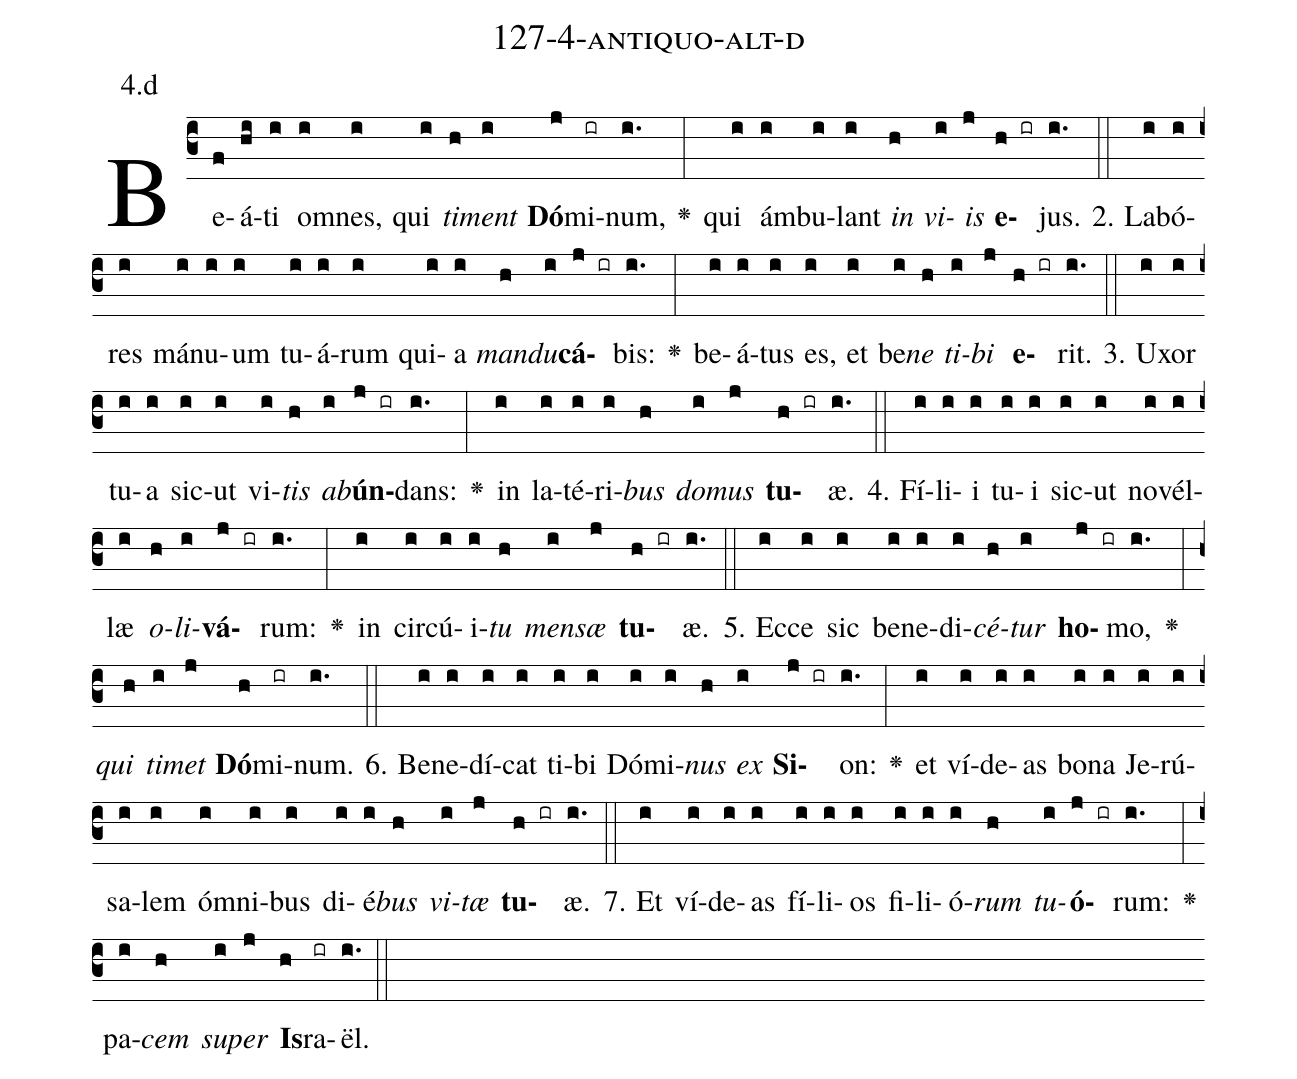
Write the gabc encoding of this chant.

name: 127-4-antiquo-alt-d;
annotation: 4.d;
%%
(c3)Be(f)á(hi)ti(i) om(i)nes,(i) qui(i) <i>ti</i>(h)<i>ment</i>(i) <b>Dó</b>(j)mi(ir)num,(i.) <v>\greheightstar</v>(:) qui(i) ám(i)bu(i)lant(i) <i>in</i>(h) <i>vi</i>(i)<i>is</i>(j) <b>e</b>(h ir)jus.(i.) (::)
2. La(i)bó(i)res(i) má(i)nu(i)um(i) tu(i)á(i)rum(i) qui(i)a(i) <i>man</i>(h)<i>du</i>(i)<b>cá</b>(j ir)bis:(i.) <v>\greheightstar</v>(:) be(i)á(i)tus(i) es,(i) et(i) be(i)<i>ne</i>(h) <i>ti</i>(i)<i>bi</i>(j) <b>e</b>(h ir)rit.(i.) (::)
3. U(i)xor(i) tu(i)a(i) sic(i)ut(i) vi(i)<i>tis</i>(h) <i>ab</i>(i)<b>ún</b>(j ir)dans:(i.) <v>\greheightstar</v>(:) in(i) la(i)té(i)ri(i)<i>bus</i>(h) <i>do</i>(i)<i>mus</i>(j) <b>tu</b>(h ir)æ.(i.) (::)
4. Fí(i)li(i)i(i) tu(i)i(i) sic(i)ut(i) no(i)vél(i)læ(i) <i>o</i>(h)<i>li</i>(i)<b>vá</b>(j ir)rum:(i.) <v>\greheightstar</v>(:) in(i) cir(i)cú(i)i(i)<i>tu</i>(h) <i>men</i>(i)<i>sæ</i>(j) <b>tu</b>(h ir)æ.(i.) (::)
5. Ec(i)ce(i) sic(i) be(i)ne(i)di(i)<i>cé</i>(h)<i>tur</i>(i) <b>ho</b>(j ir)mo,(i.) <v>\greheightstar</v>(:) <i>qui</i>(h) <i>ti</i>(i)<i>met</i>(j) <b>Dó</b>(h)mi(ir)num.(i.) (::)
6. Be(i)ne(i)dí(i)cat(i) ti(i)bi(i) Dó(i)mi(i)<i>nus</i>(h) <i>ex</i>(i) <b>Si</b>(j ir)on:(i.) <v>\greheightstar</v>(:) et(i) ví(i)de(i)as(i) bo(i)na(i) Je(i)rú(i)sa(i)lem(i) óm(i)ni(i)bus(i) di(i)é(i)<i>bus</i>(h) <i>vi</i>(i)<i>tæ</i>(j) <b>tu</b>(h ir)æ.(i.) (::)
7. Et(i) ví(i)de(i)as(i) fí(i)li(i)os(i) fi(i)li(i)ó(i)<i>rum</i>(h) <i>tu</i>(i)<b>ó</b>(j ir)rum:(i.) <v>\greheightstar</v>(:) pa(i)<i>cem</i>(h) <i>su</i>(i)<i>per</i>(j) <b>Is</b>(h)ra(ir)ël.(i.) (::)
